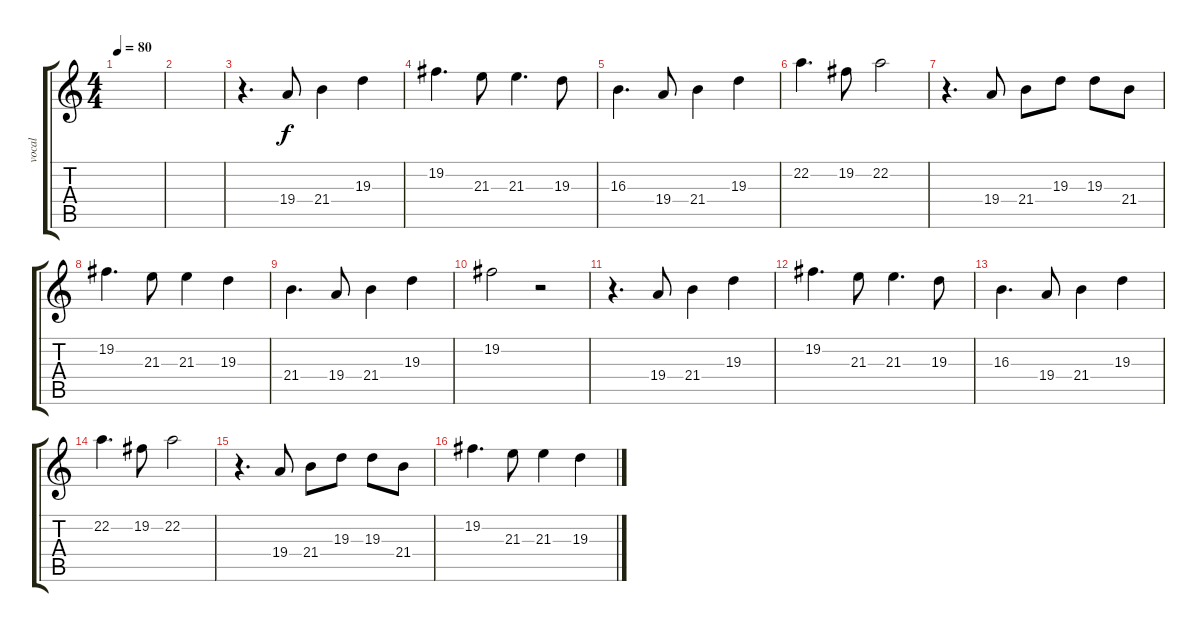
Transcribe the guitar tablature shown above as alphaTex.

\track ("vocal" "vocal") {instrument harmonica}
\staff {score tabs}
\tuning (E4 B3 G3 D3 A2 E2) {hide}
\ts (4 4)
\tempo 80
\clef g2
\ks c
|
|
r.4{d} 19.4.8 21.4.4 19.3.4 |
19.2.4{d} 21.3.8 21.3.4{d} 19.3.8 |
16.3.4{d} 19.4.8 21.4.4 19.3.4 |
22.2.4{d} 19.2.8 22.2.2 |
r.4{d} 19.4.8 21.4.8 19.3.8 19.3.8 21.4.8 |
19.2.4{d} 21.3.8 21.3.4 19.3.4 |
21.4.4{d} 19.4.8 21.4.4 19.3.4 |
19.2.2 r.2 |
r.4{d} 19.4.8 21.4.4 19.3.4 |
19.2.4{d} 21.3.8 21.3.4{d} 19.3.8 |
16.3.4{d} 19.4.8 21.4.4 19.3.4 |
22.2.4{d} 19.2.8 22.2.2 |
r.4{d} 19.4.8 21.4.8 19.3.8 19.3.8 21.4.8 |
19.2.4{d} 21.3.8 21.3.4 19.3.4
